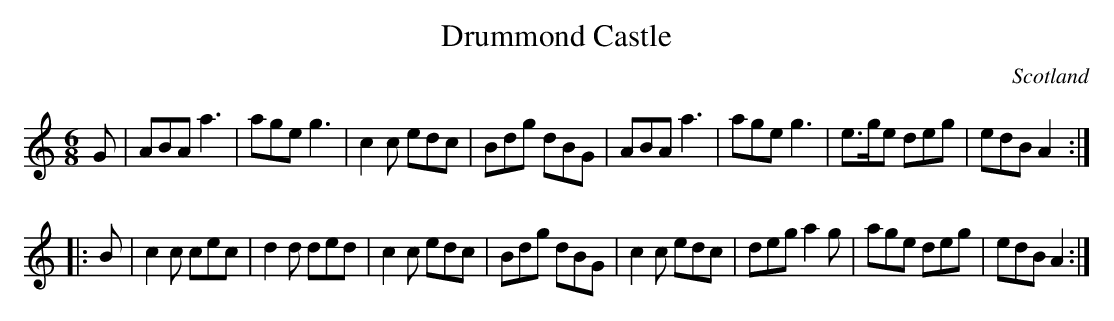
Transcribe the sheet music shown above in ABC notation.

X:1
T:Drummond Castle
M:6/8
L:1/8
O:Scotland
K:C
G|ABA a3|age g3|c2c edc|Bdg dBG|\
ABA a3|age g3|e>ge deg|edB A2:|*
|:B|c2c cec| d2d ded| c2c edc| Bdg dBG|\
c2c edc| deg a2g| age deg| edB A2:|**
